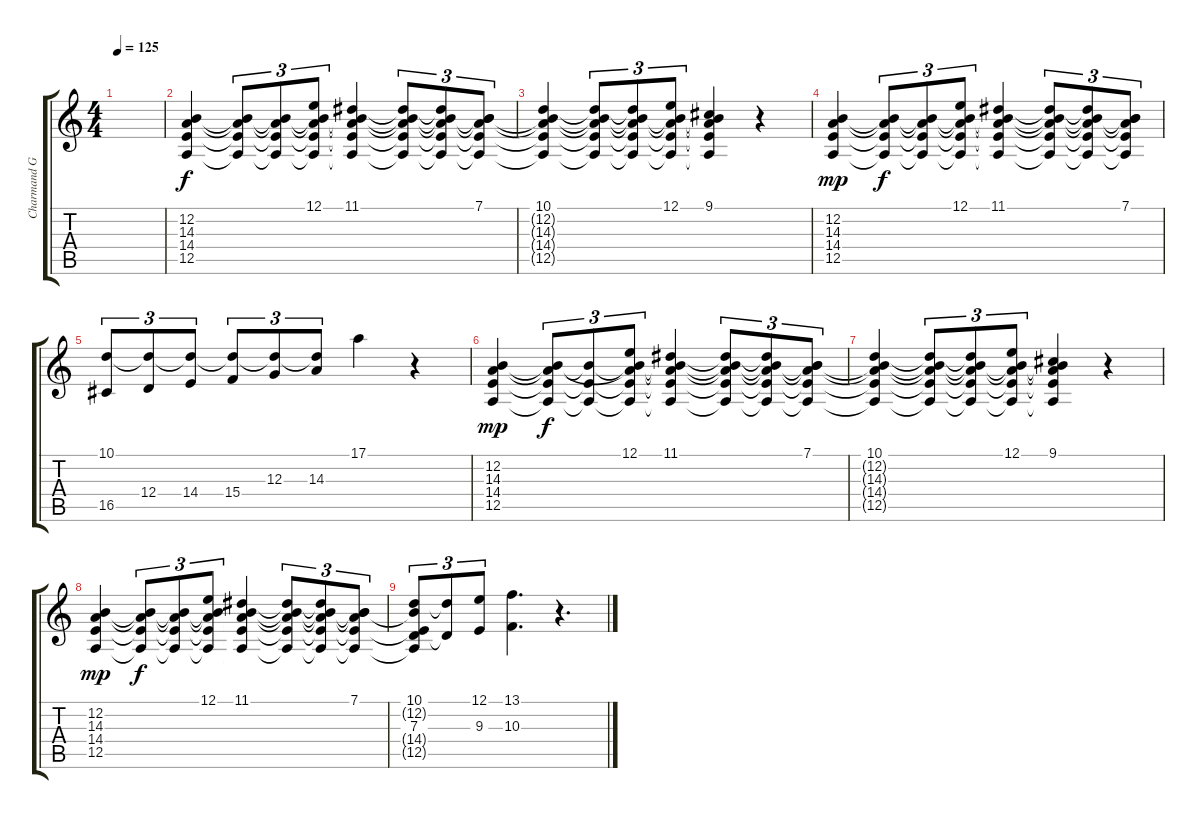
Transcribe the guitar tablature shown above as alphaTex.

\track ("Charmand Grimloch" "Charmand G") {instrument stringensemble1}
\staff {score tabs}
\tuning (E4 B3 G3 D3 A2 E2) {hide}
\ts (4 4)
\tempo 125
\clef g2
\ks c
|
(12.2 14.3 14.4 12.5).4 (12.2{t} 14.3{t} 14.4{t} 12.5{t}).8{tu (3 2) dy f} (12.2{t} 14.3{t} 14.4{t} 12.5{t}).8{tu (3 2)} (12.1 12.2{t} 14.3{t} 14.4{t} 12.5{t}).8{tu (3 2)} (11.1 12.2{t} 14.3{t} 14.4{t} 12.5{t}).4 (11.1{t} 12.2{t} 14.3{t} 14.4{t} 12.5{t}).8{tu (3 2)} (11.1{t} 12.2{t} 14.3{t} 14.4{t} 12.5{t}).8{tu (3 2)} (7.1 12.2{t} 14.3{t} 14.4{t} 12.5{t}).8{tu (3 2)} |
(10.1 12.2{t} 14.3{t} 14.4{t} 12.5{t}).4 (10.1{t} 12.2{t} 14.3{t} 14.4{t} 12.5{t}).8{tu (3 2)} (10.1{t} 12.2{t} 14.3{t} 14.4{t} 12.5{t}).8{tu (3 2)} (12.1 12.2{t} 14.3{t} 14.4{t} 12.5{t}).8{tu (3 2)} (9.1 12.2{t} 14.3{t} 14.4{t} 12.5{t}).4 r.4 |
(12.2 14.3 14.4 12.5).4{dy mp} (12.2{t} 14.3{t} 14.4{t} 12.5{t}).8{tu (3 2) dy f} (12.2{t} 14.3{t} 14.4{t} 12.5{t}).8{tu (3 2)} (12.1 12.2{t} 14.3{t} 14.4{t} 12.5{t}).8{tu (3 2)} (11.1 12.2{t} 14.3{t} 14.4{t} 12.5{t}).4 (11.1{t} 12.2{t} 14.3{t} 14.4{t} 12.5{t}).8{tu (3 2)} (11.1{t} 12.2{t} 14.3{t} 14.4{t} 12.5{t}).8{tu (3 2)} (7.1 12.2{t} 14.3{t} 14.4{t} 12.5{t}).8{tu (3 2)} |
(10.1 16.5).8{tu (3 2)} (10.1{t} 12.4).8{tu (3 2)} (10.1{t} 14.4).8{tu (3 2)} (10.1{t} 15.4).8{tu (3 2)} (10.1{t} 12.3).8{tu (3 2)} (10.1{t} 14.3).8{tu (3 2)} 17.1.4 r.4 |
(12.2 14.3 14.4 12.5).4{dy mp} (12.2{t} 14.3{t} 14.4{t} 12.5{t}).8{tu (3 2) dy f} (12.2{t} 14.4{t} 12.5{t}).8{tu (3 2)} (12.1 12.2{t} 14.3{t} 14.4{t} 12.5{t}).8{tu (3 2)} (11.1 12.2{t} 14.3{t} 14.4{t} 12.5{t}).4 (11.1{t} 12.2{t} 14.3{t} 14.4{t} 12.5{t}).8{tu (3 2)} (11.1{t} 12.2{t} 14.3{t} 14.4{t} 12.5{t}).8{tu (3 2)} (7.1 12.2{t} 14.3{t} 14.4{t} 12.5{t}).8{tu (3 2)} |
(10.1 12.2{t} 14.3{t} 14.4{t} 12.5{t}).4 (10.1{t} 12.2{t} 14.3{t} 14.4{t} 12.5{t}).8{tu (3 2)} (10.1{t} 12.2{t} 14.3{t} 14.4{t} 12.5{t}).8{tu (3 2)} (12.1 12.2{t} 14.3{t} 14.4{t} 12.5{t}).8{tu (3 2)} (9.1 12.2{t} 14.3{t} 14.4{t} 12.5{t}).4 r.4 |
(12.2 14.3 14.4 12.5).4{dy mp} (12.2{t} 14.3{t} 14.4{t} 12.5{t}).8{tu (3 2) dy f} (12.2{t} 14.3{t} 14.4{t} 12.5{t}).8{tu (3 2)} (12.1 12.2{t} 14.3{t} 14.4{t} 12.5{t}).8{tu (3 2)} (11.1 12.2{t} 14.3{t} 14.4{t} 12.5{t}).4 (11.1{t} 12.2{t} 14.3{t} 14.4{t} 12.5{t}).8{tu (3 2)} (11.1{t} 12.2{t} 14.3{t} 14.4{t} 12.5{t}).8{tu (3 2)} (7.1 12.2{t} 14.3{t} 14.4{t} 12.5{t}).8{tu (3 2)} |
(10.1 12.2{t} 7.3 14.4{t} 12.5{t}).8{tu (3 2)} (10.1{t} 7.3{t}).8{tu (3 2)} (12.1 9.3).8{tu (3 2)} (13.1 10.3).4{d} r.4{d}
